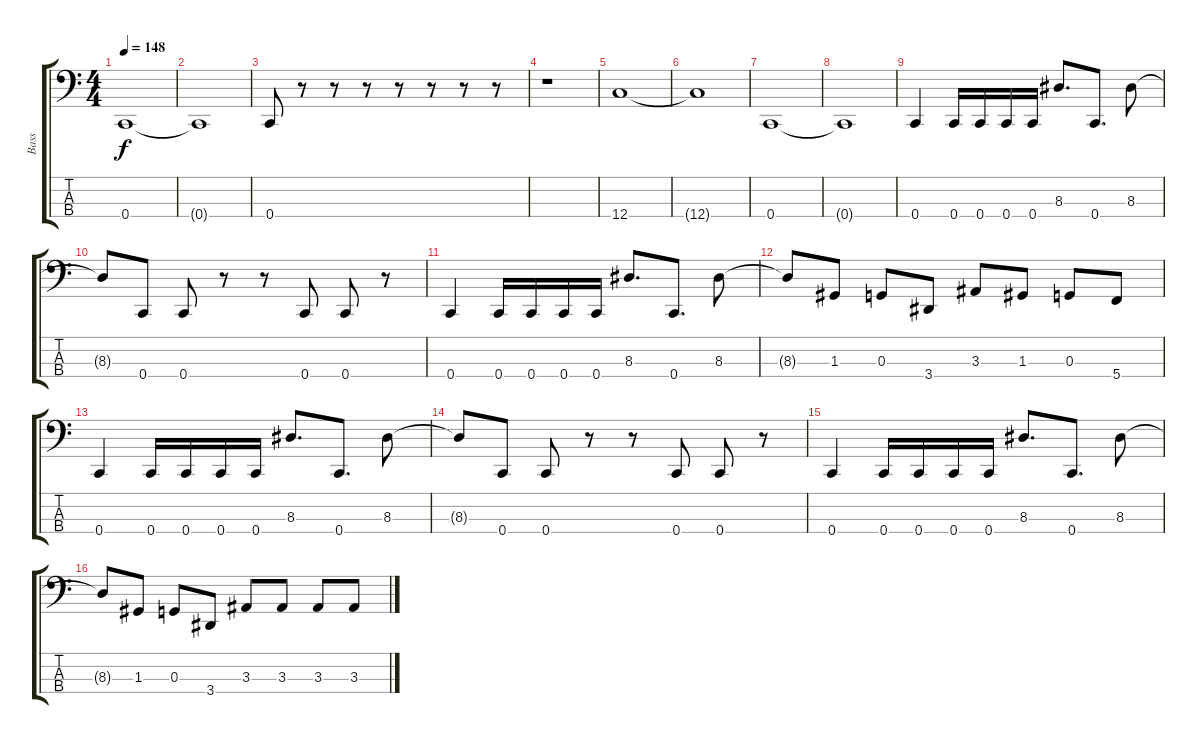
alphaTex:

\track ("Bass" "Bass") {instrument electricbasspick}
\staff {score tabs}
\tuning (F2 C2 G1 C1) {hide}
\ts (4 4)
\tempo 148
\clef f4
\ks c
0.4.1{dy f} |
0.4{t}.1 |
0.4.8 r.8 r.8 r.8 r.8 r.8 r.8 r.8 |
r.1 |
12.4.1 |
12.4{t}.1 |
0.4.1 |
0.4{t}.1 |
0.4.4 0.4.16 0.4.16 0.4.16 0.4.16 8.3.8{d} 0.4.8{d} 8.3.8 |
8.3{t}.8 0.4.8 0.4.8 r.8 r.8 0.4.8 0.4.8 r.8 |
0.4.4 0.4.16 0.4.16 0.4.16 0.4.16 8.3.8{d} 0.4.8{d} 8.3.8 |
8.3{t}.8 1.3.8 0.3.8 3.4.8 3.3.8 1.3.8 0.3.8 5.4.8 |
0.4.4 0.4.16 0.4.16 0.4.16 0.4.16 8.3.8{d} 0.4.8{d} 8.3.8 |
8.3{t}.8 0.4.8 0.4.8 r.8 r.8 0.4.8 0.4.8 r.8 |
0.4.4 0.4.16 0.4.16 0.4.16 0.4.16 8.3.8{d} 0.4.8{d} 8.3.8 |
8.3{t}.8 1.3.8 0.3.8 3.4.8 3.3.8 3.3.8 3.3.8 3.3.8
